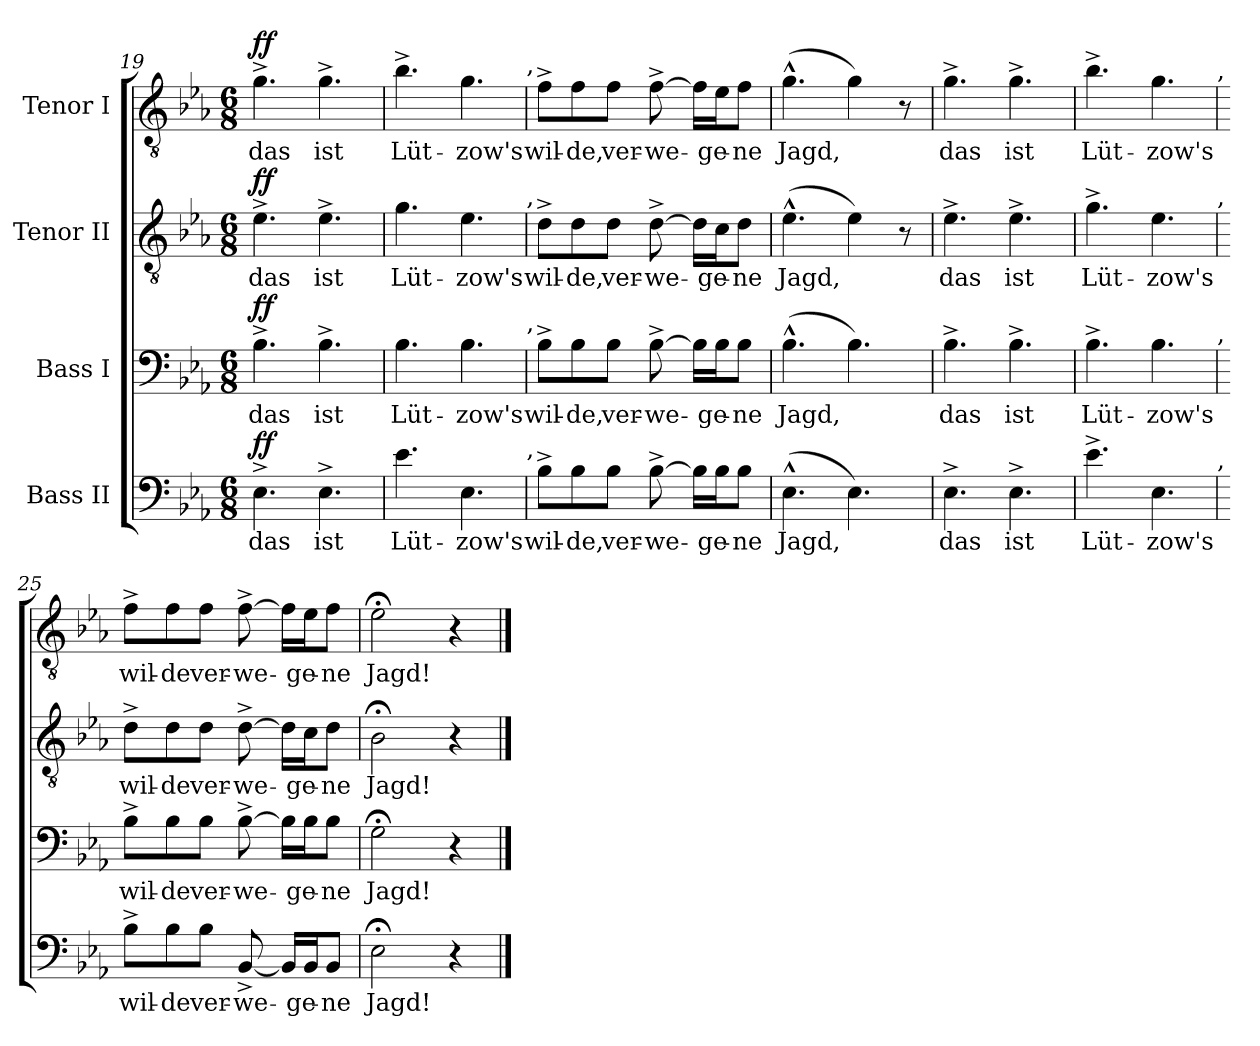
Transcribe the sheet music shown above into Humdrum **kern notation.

**kern	**text	**dynam	**kern	**text	**dynam	**kern	**text	**dynam	**kern	**text	**dynam
*part4	*part4	*part4	*part3	*part3	*part3	*part2	*part2	*part2	*part1	*part1	*part1
*staff4	*staff4	*staff4	*staff3	*staff3	*staff3	*staff2	*staff2	*staff2	*staff1	*staff1	*staff1
*I"Bass II	*	*	*I"Bass I	*	*	*I"Tenor II	*	*	*I"Tenor I	*	*
*clefF4	*	*	*clefF4	*	*	*clefGv2	*	*	*clefGv2	*	*
*k[b-e-a-]	*	*	*k[b-e-a-]	*	*	*k[b-e-a-]	*	*	*k[b-e-a-]	*	*
*E-:	*	*	*E-:	*	*	*E-:	*	*	*E-:	*	*
*M6/8	*	*	*M6/8	*	*	*M6/8	*	*	*M6/8	*	*
=19	=19	=19	=19	=19	=19	=19	=19	=19	=19	=19	=19
!	!LO:LY:b	!LO:DY:b	!	!LO:LY:b	!LO:DY:b	!	!LO:LY:b	!LO:DY:b	!	!LO:LY:b	!LO:DY:b
4.E-^\	das	ff	4.B-^\	das	ff	4.e-^\	das	ff	4.g^\	das	ff
!	!LO:LY:b	!	!	!LO:LY:b	!	!	!LO:LY:b	!	!	!LO:LY:b	!
4.E-^\	ist	.	4.B-^\	ist	.	4.e-^\	ist	.	4.g^\	ist	.
=20	=20	=20	=20	=20	=20	=20	=20	=20	=20	=20	=20
!	!LO:LY:b	!	!	!LO:LY:b	!	!	!LO:LY:b	!	!	!LO:LY:b	!
4.e-\	Lüt-	.	4.B-\	Lüt-	.	4.g\	Lüt-	.	4.b-^\	Lüt-	.
!	!LO:LY:b	!	!	!LO:LY:b	!	!	!LO:LY:b	!	!	!LO:LY:b	!
4.E-\	-zow's	.	4.B-\	-zow's	.	4.e-\	-zow's	.	4.g\	-zow's	.
!	!	!	!	!	!	!	!	!	!LO:TX:a:t=,	!	!
!	!	!	!	!	!	!LO:TX:a:t=,	!	!	!	!	!
!	!	!	!LO:TX:a:t=,	!	!	!	!	!	!	!	!
!LO:TX:a:t=,	!	!	!	!	!	!	!	!	!	!	!
!!LO:LB:g=z
=21	=21	=21	=21	=21	=21	=21	=21	=21	=21	=21	=21
!	!LO:LY:b	!	!	!LO:LY:b	!	!	!LO:LY:b	!	!	!LO:LY:b	!
8B-^\L	wil-	.	8B-^\L	wil-	.	8d^\L	wil-	.	8f^\L	wil-	.
!	!LO:LY:b	!	!	!LO:LY:b	!	!	!LO:LY:b	!	!	!LO:LY:b	!
8B-\	-de,	.	8B-\	-de,	.	8d\	-de,	.	8f\	-de,	.
!	!LO:LY:b	!	!	!LO:LY:b	!	!	!LO:LY:b	!	!	!LO:LY:b	!
8B-\J	ver-	.	8B-\J	ver-	.	8d\J	ver-	.	8f\J	ver-	.
!	!LO:LY:b	!	!	!LO:LY:b	!	!	!LO:LY:b	!	!	!LO:LY:b	!
[8B-^\	-we-	.	[8B-^\	-we-	.	[8d^\	-we-	.	[8f^\	-we-	.
16B-\LL]	.	.	16B-\LL]	.	.	16d\LL]	.	.	16f\LL]	.	.
!	!LO:LY:b	!	!	!LO:LY:b	!	!	!LO:LY:b	!	!	!LO:LY:b	!
16B-\J	-ge-	.	16B-\J	-ge-	.	16c\J	-ge-	.	16e-\J	-ge-	.
!	!LO:LY:b	!	!	!LO:LY:b	!	!	!LO:LY:b	!	!	!LO:LY:b	!
8B-\J	-ne	.	8B-\J	-ne	.	8d\J	-ne	.	8f\J	-ne	.
=22	=22	=22	=22	=22	=22	=22	=22	=22	=22	=22	=22
!	!LO:LY:b	!	!	!LO:LY:b	!	!	!LO:LY:b	!	!	!LO:LY:b	!
(>4.E-^^\	Jagd,	.	(>4.B-^^\	Jagd,	.	(>4.e-^^\	Jagd,	.	(>4.g^^\	Jagd,	.
4.E-\)	.	.	4.B-\)	.	.	4e-\)	.	.	4g\)	.	.
.	.	.	.	.	.	8r	.	.	8r	.	.
=23	=23	=23	=23	=23	=23	=23	=23	=23	=23	=23	=23
!	!LO:LY:b	!	!	!LO:LY:b	!	!	!LO:LY:b	!	!	!LO:LY:b	!
4.E-^\	das	.	4.B-^\	das	.	4.e-^\	das	.	4.g^\	das	.
!	!LO:LY:b	!	!	!LO:LY:b	!	!	!LO:LY:b	!	!	!LO:LY:b	!
4.E-^\	ist	.	4.B-^\	ist	.	4.e-^\	ist	.	4.g^\	ist	.
=24	=24	=24	=24	=24	=24	=24	=24	=24	=24	=24	=24
!	!LO:LY:b	!	!	!LO:LY:b	!	!	!LO:LY:b	!	!	!LO:LY:b	!
4.e-^\	Lüt-	.	4.B-^\	Lüt-	.	4.g^\	Lüt-	.	4.b-^\	Lüt-	.
!	!LO:LY:b	!	!	!LO:LY:b	!	!	!LO:LY:b	!	!	!LO:LY:b	!
4.E-\	-zow's	.	4.B-\	-zow's	.	4.e-\	-zow's	.	4.g\	-zow's	.
!	!	!	!	!	!	!	!	!	!LO:TX:a:t=,	!	!
!	!	!	!	!	!	!LO:TX:a:t=,	!	!	!	!	!
!	!	!	!LO:TX:a:t=,	!	!	!	!	!	!	!	!
!LO:TX:a:t=,	!	!	!	!	!	!	!	!	!	!	!
=25	=25	=25	=25	=25	=25	=25	=25	=25	=25	=25	=25
!	!LO:LY:b	!	!	!LO:LY:b	!	!	!LO:LY:b	!	!	!LO:LY:b	!
8B-^\L	wil-	.	8B-^\L	wil-	.	8d^\L	wil-	.	8f^\L	wil-	.
!	!LO:LY:b	!	!	!LO:LY:b	!	!	!LO:LY:b	!	!	!LO:LY:b	!
8B-\	-de	.	8B-\	-de	.	8d\	-de	.	8f\	-de	.
!	!LO:LY:b	!	!	!LO:LY:b	!	!	!LO:LY:b	!	!	!LO:LY:b	!
8B-\J	ver-	.	8B-\J	ver-	.	8d\J	ver-	.	8f\J	ver-	.
!	!LO:LY:b	!	!	!LO:LY:b	!	!	!LO:LY:b	!	!	!LO:LY:b	!
[8BB-^/	-we-	.	[8B-^\	-we-	.	[8d^\	-we-	.	[8f^\	-we-	.
16BB-/LL]	.	.	16B-\LL]	.	.	16d\LL]	.	.	16f\LL]	.	.
!	!LO:LY:b	!	!	!LO:LY:b	!	!	!LO:LY:b	!	!	!LO:LY:b	!
16BB-/J	-ge-	.	16B-\J	-ge-	.	16c\J	-ge-	.	16e-\J	-ge-	.
!	!LO:LY:b	!	!	!LO:LY:b	!	!	!LO:LY:b	!	!	!LO:LY:b	!
8BB-/J	-ne	.	8B-\J	-ne	.	8d\J	-ne	.	8f\J	-ne	.
=26	=26	=26	=26	=26	=26	=26	=26	=26	=26	=26	=26
!	!LO:LY:b	!	!	!LO:LY:b	!	!	!LO:LY:b	!	!	!LO:LY:b	!
2E-;<\	Jagd!	.	2G;<\	Jagd!	.	2B-;<\	Jagd!	.	2e-;<\	Jagd!	.
4r	.	.	4r	.	.	4r	.	.	4r	.	.
==	==	==	==	==	==	==	==	==	==	==	==
*-	*-	*-	*-	*-	*-	*-	*-	*-	*-	*-	*-
